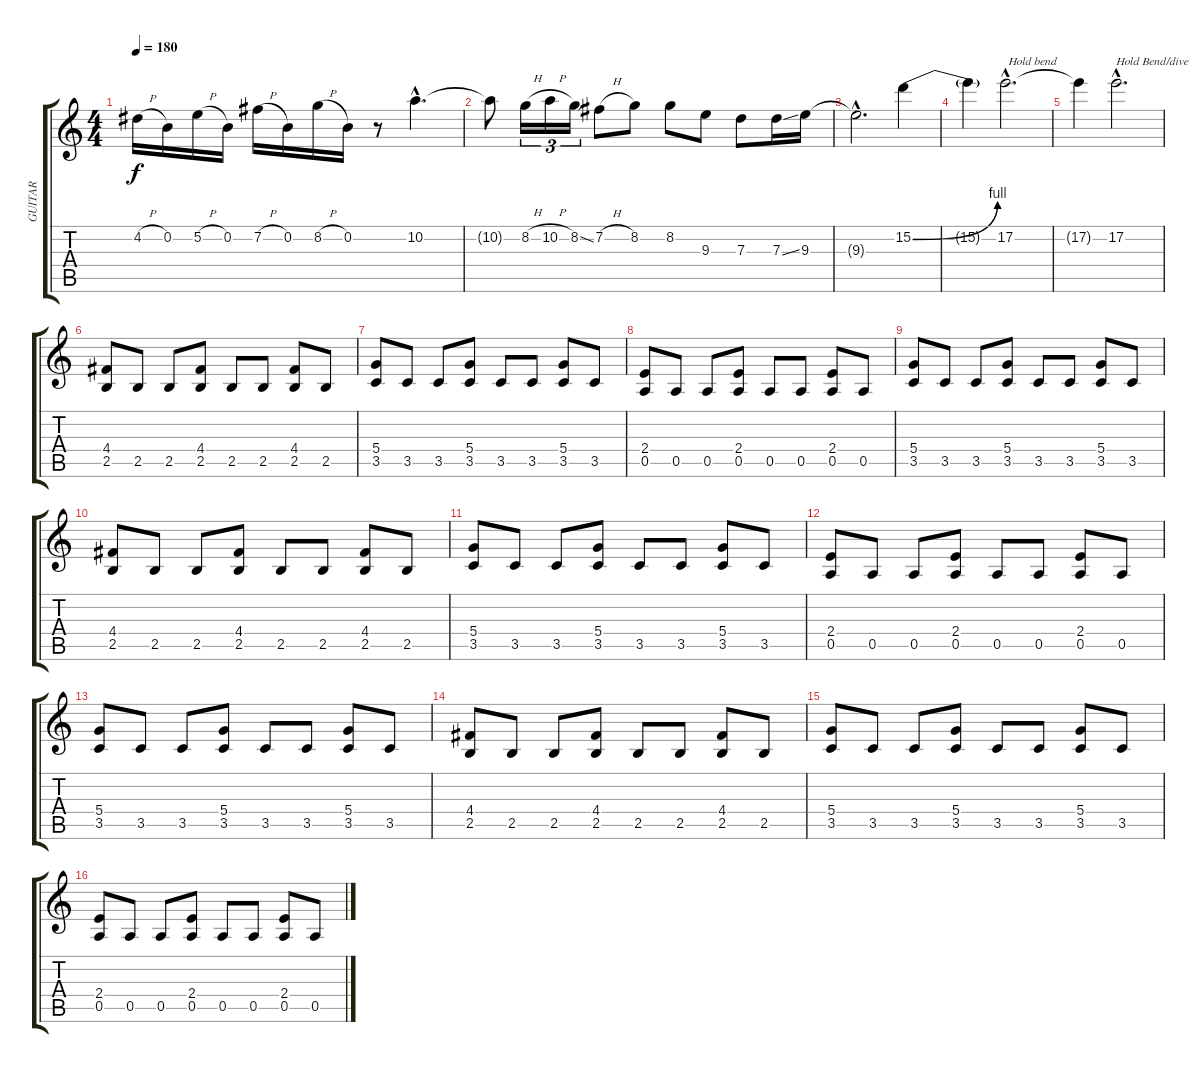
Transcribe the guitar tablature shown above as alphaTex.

\track ("GUITAR" "GUITAR") {instrument overdrivenguitar}
\staff {score tabs}
\tuning (E4 B3 G3 D3 A2 E2) {hide}
\ts (4 4)
\tempo 180
\clef g2
\ks c
4.2{h}.16{dy f} 0.2.16 5.2{h}.16 0.2.16 7.2{h}.16 0.2.16 8.2{h}.16 0.2.16 r.8 10.2{hac}.4{d} |
10.2{t}.8 8.2{h}.16{tu (3 2)} 10.2{h}.16{tu (3 2)} 8.2{ss}.16{tu (3 2)} 7.2{h}.8 8.2.8 8.2.8 9.3.8 7.3.8 7.3{ss}.16 9.3.16 |
9.3{hac t}.2{d} 15.2{be (bend 0 0 60 4)}.4 |
15.2{t}.4 17.2{hac}.2{d txt " Hold bend"} |
17.2{t}.4 17.2{hac}.2{d txt "Hold Bend/dive"} |
\section ("" "")
(4.4 2.5).8 2.5.8 2.5.8 (4.4 2.5).8 2.5.8 2.5.8 (4.4 2.5).8 2.5.8 |
(5.4 3.5).8 3.5.8 3.5.8 (5.4 3.5).8 3.5.8 3.5.8 (5.4 3.5).8 3.5.8 |
(2.4 0.5).8 0.5.8 0.5.8 (2.4 0.5).8 0.5.8 0.5.8 (2.4 0.5).8 0.5.8 |
(5.4 3.5).8 3.5.8 3.5.8 (5.4 3.5).8 3.5.8 3.5.8 (5.4 3.5).8 3.5.8 |
(4.4 2.5).8 2.5.8 2.5.8 (4.4 2.5).8 2.5.8 2.5.8 (4.4 2.5).8 2.5.8 |
(5.4 3.5).8 3.5.8 3.5.8 (5.4 3.5).8 3.5.8 3.5.8 (5.4 3.5).8 3.5.8 |
(2.4 0.5).8 0.5.8 0.5.8 (2.4 0.5).8 0.5.8 0.5.8 (2.4 0.5).8 0.5.8 |
(5.4 3.5).8 3.5.8 3.5.8 (5.4 3.5).8 3.5.8 3.5.8 (5.4 3.5).8 3.5.8 |
(4.4 2.5).8 2.5.8 2.5.8 (4.4 2.5).8 2.5.8 2.5.8 (4.4 2.5).8 2.5.8 |
(5.4 3.5).8 3.5.8 3.5.8 (5.4 3.5).8 3.5.8 3.5.8 (5.4 3.5).8 3.5.8 |
(2.4 0.5).8 0.5.8 0.5.8 (2.4 0.5).8 0.5.8 0.5.8 (2.4 0.5).8 0.5.8
